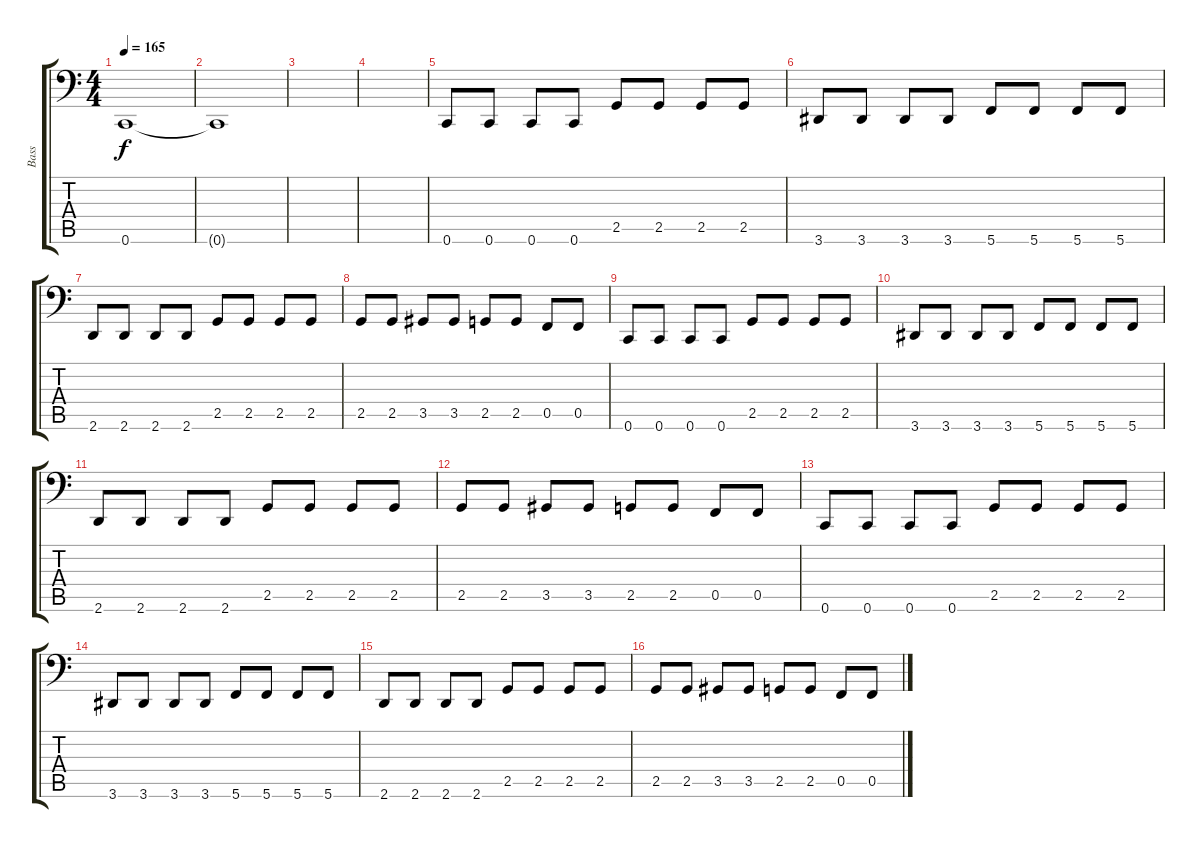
\track ("Bass" "Bass") {instrument electricbasspick}
\staff {score tabs}
\tuning (C3 G2 Eb2 Bb1 F1 C1) {hide}
\ts (4 4)
\tempo 165
\clef f4
\ks c
0.6.1{dy f} |
0.6{t}.1 |
|
|
0.6.8 0.6.8 0.6.8 0.6.8 2.5.8 2.5.8 2.5.8 2.5.8 |
3.6.8 3.6.8 3.6.8 3.6.8 5.6.8 5.6.8 5.6.8 5.6.8 |
2.6.8 2.6.8 2.6.8 2.6.8 2.5.8 2.5.8 2.5.8 2.5.8 |
2.5.8 2.5.8 3.5.8 3.5.8 2.5.8 2.5.8 0.5.8 0.5.8 |
0.6.8 0.6.8 0.6.8 0.6.8 2.5.8 2.5.8 2.5.8 2.5.8 |
3.6.8 3.6.8 3.6.8 3.6.8 5.6.8 5.6.8 5.6.8 5.6.8 |
2.6.8 2.6.8 2.6.8 2.6.8 2.5.8 2.5.8 2.5.8 2.5.8 |
2.5.8 2.5.8 3.5.8 3.5.8 2.5.8 2.5.8 0.5.8 0.5.8 |
0.6.8 0.6.8 0.6.8 0.6.8 2.5.8 2.5.8 2.5.8 2.5.8 |
3.6.8 3.6.8 3.6.8 3.6.8 5.6.8 5.6.8 5.6.8 5.6.8 |
2.6.8 2.6.8 2.6.8 2.6.8 2.5.8 2.5.8 2.5.8 2.5.8 |
2.5.8 2.5.8 3.5.8 3.5.8 2.5.8 2.5.8 0.5.8 0.5.8
